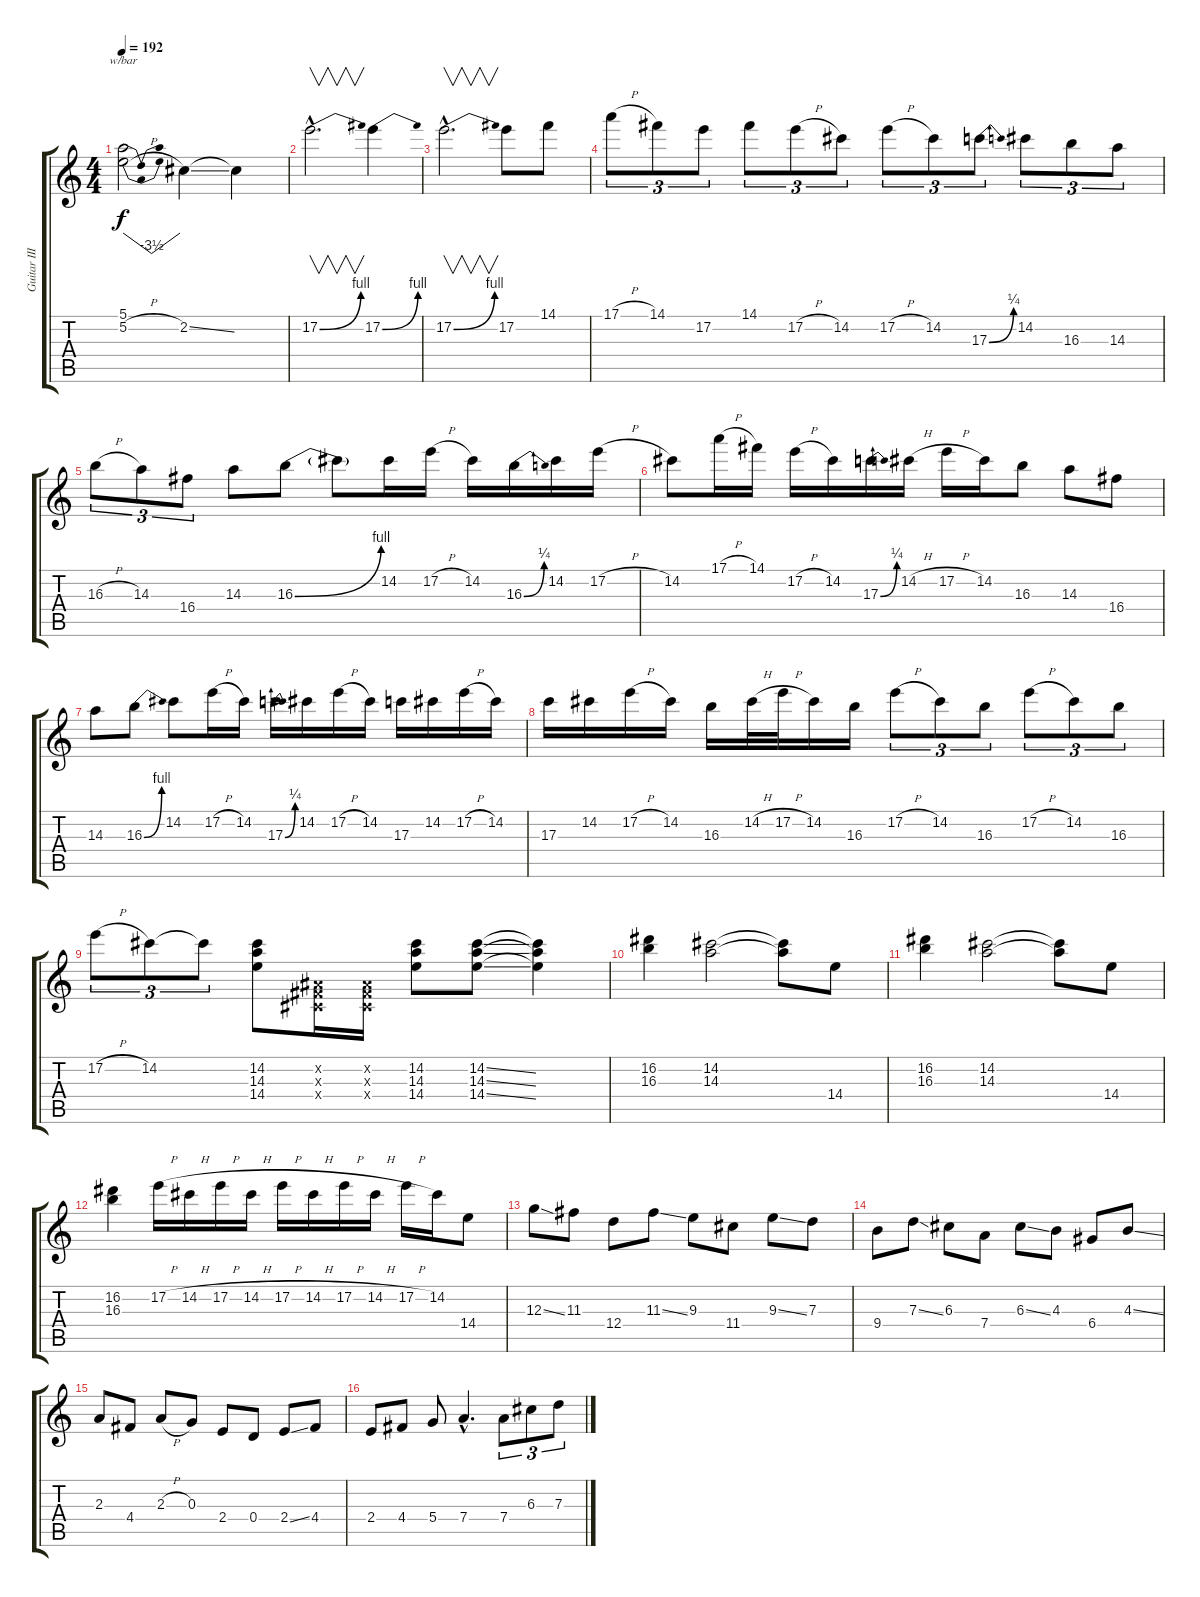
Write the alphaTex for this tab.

\track ("Guitar III" "Guitar III") {instrument distortionguitar}
\staff {score tabs}
\tuning (E4 B3 G3 D3 A2 E2) {hide}
\ts (4 4)
\tempo 192
\clef g2
\ks c
(5.1 5.2{h}).2{tbe (dip default 0 0 30 -14 60 0) dy f} 2.2{ss}.4 2.2{t}.4 |
17.2{be (bend 0 0 60 4) hac}.2{v d} 17.2{be (bend 0 0 60 4)}.4 |
17.2{be (bend 0 0 60 4) hac}.2{v d} 17.2.8 14.1.8 |
17.1{h}.8{tu (3 2)} 14.1.8{tu (3 2)} 17.2.8{tu (3 2)} 14.1.8{tu (3 2)} 17.2{h}.8{tu (3 2)} 14.2.8{tu (3 2)} 17.2{h}.8{tu (3 2)} 14.2.8{tu (3 2)} 17.3{be (bend 0 0 60 1)}.8{tu (3 2)} 14.2.8{tu (3 2)} 16.3.8{tu (3 2)} 14.3.8{tu (3 2)} |
16.3{h}.8{tu (3 2)} 14.3.8{tu (3 2)} 16.4.8{tu (3 2)} 14.3.8 16.3{be (bend 0 0 60 4)}.8 16.3{t}.8 14.2.16 17.2{h}.16 14.2.16 16.3{be (bend 0 0 60 1)}.16 14.2.16 17.2{h}.16 |
14.2.8 17.1{h}.16 14.1.16 17.2{h}.16 14.2.16 17.3{be (bend 0 0 60 1)}.16 14.2{h}.16 17.2{h}.16 14.2.16 16.3.8 14.3.8 16.4.8 |
14.3.8 16.3{be (bend 0 0 60 4)}.8 14.2.8 17.2{h}.16 14.2.16 17.3{be (bend 0 0 60 1)}.16 14.2.16 17.2{h}.16 14.2.16 17.3.16 14.2.16 17.2{h}.16 14.2.16 |
17.3.16 14.2.16 17.2{h}.16 14.2.16 16.3.16 14.2{h}.32 17.2{h}.32 14.2.16 16.3.16 17.2{h}.8{tu (3 2)} 14.2.8{tu (3 2)} 16.3.8{tu (3 2)} 17.2{h}.8{tu (3 2)} 14.2.8{tu (3 2)} 16.3.8{tu (3 2)} |
17.2{h}.8{tu (3 2)} 14.2.8{tu (3 2)} 14.2{t}.8{tu (3 2)} (14.2 14.3 14.4).8 (-1.2{x} -1.3{x} -1.4{x}).16 (-1.2{x} -1.3{x} -1.4{x}).16 (14.2 14.3 14.4).8 (14.2{ss} 14.3{ss} 14.4{ss}).8 (14.2{t} 14.3{t} 14.4{t}).4 |
(16.2 16.3).4 (14.2 14.3).2 (14.2{t} 14.3{t}).8 14.4.8 |
(16.2 16.3).4 (14.2 14.3).2 (14.2{t} 14.3{t}).8 14.4.8 |
(16.2 16.3).4 17.2{h}.16 14.2{h}.16 17.2{h}.16 14.2{h}.16 17.2{h}.16 14.2{h}.16 17.2{h}.16 14.2{h}.16 17.2{h}.16 14.2.16 14.4.8 |
12.3{ss}.8 11.3.8 12.4.8 11.3{ss}.8 9.3.8 11.4.8 9.3{ss}.8 7.3.8 |
9.4.8 7.3{ss}.8 6.3.8 7.4.8 6.3{ss}.8 4.3.8 6.4.8 4.3{ss}.8 |
2.3.8 4.4.8 2.3{h}.8 0.3.8 2.4.8 0.4.8 2.4{ss}.8 4.4.8 |
2.4.8 4.4.8 5.4.8 7.4{hac}.4{d} 7.4.8{tu (3 2)} 6.3.8{tu (3 2)} 7.3.8{tu (3 2)}
